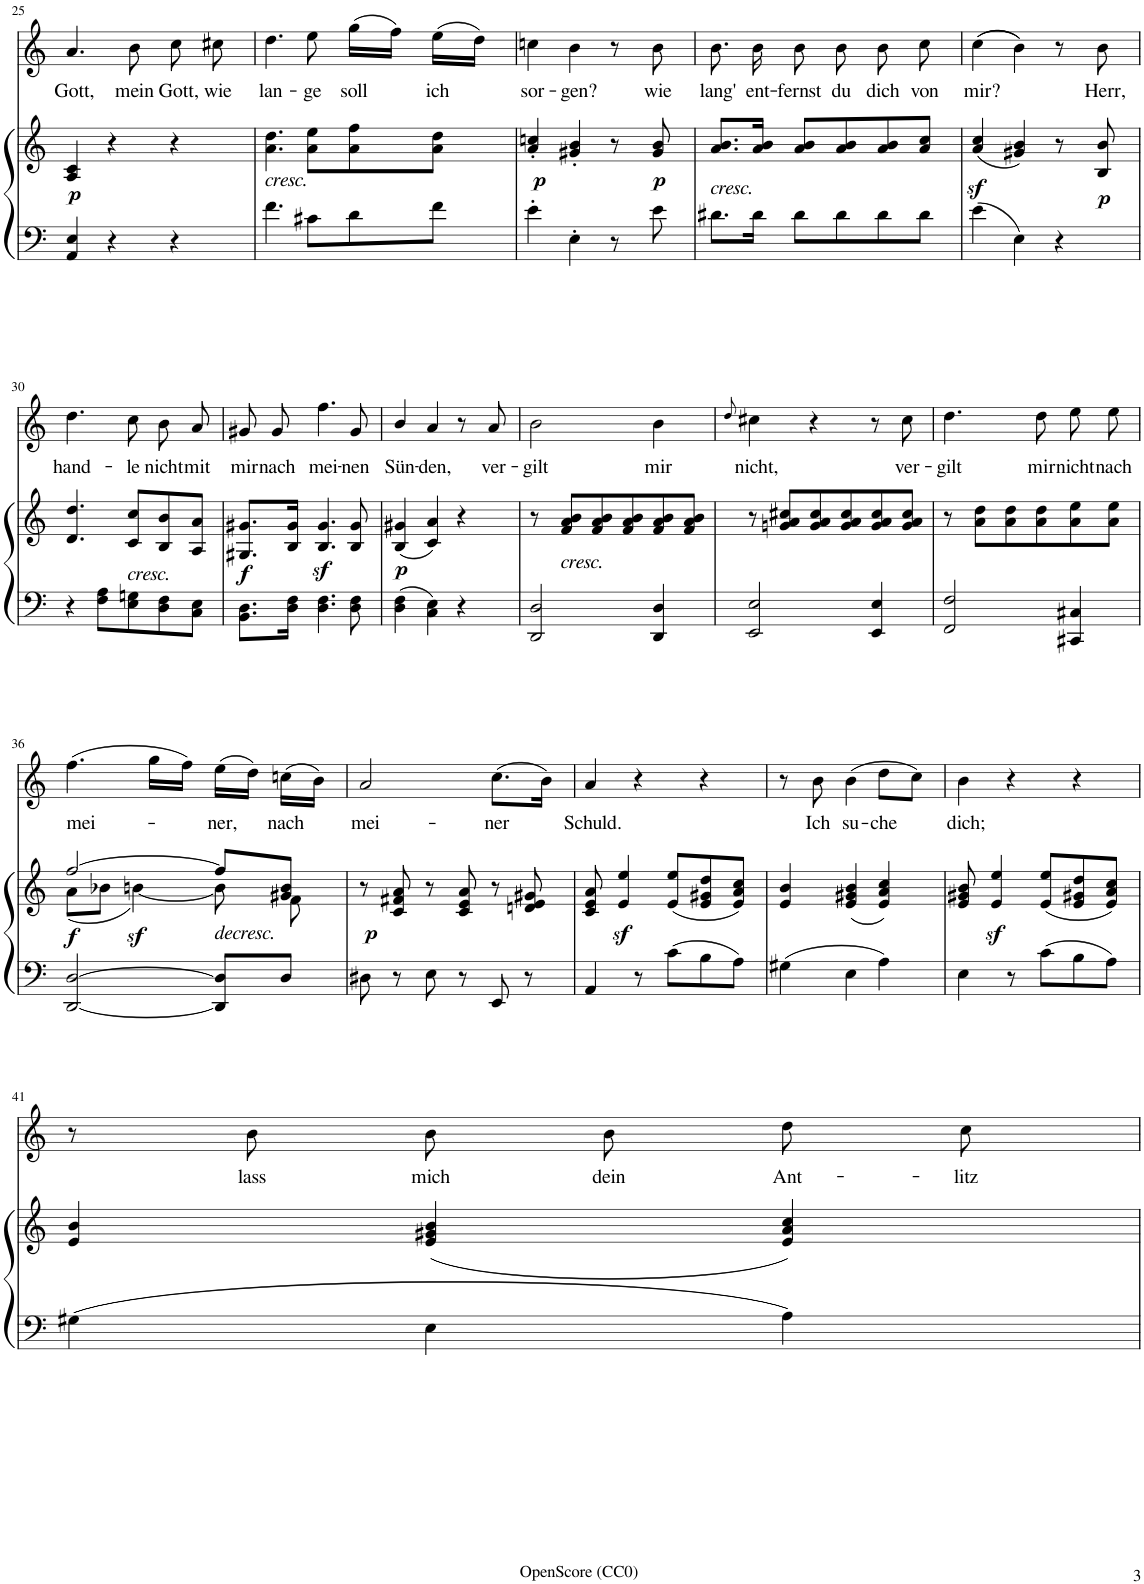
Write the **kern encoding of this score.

**kern	**kern	**dynam	**kern	**text
*part2	*part2	*part2	*part1	*part1
*staff3	*staff2	*staff2/3	*staff1	*staff1
*I"Pianoforte	*	*	*I"Singstimme Voice	*
*I'Pno	*	*	*	*
!!LO:PB:g=z
*clefF4	*clefG2	*	*clefG2	*
*k[]	*k[]	*	*k[]	*
*M3/4	*M3/4	*	*M3/4	*
=25	=25	=25	=25	=25
!	!	!LO:DY:b	!	!LO:LY:b
4AA/ 4E/	4A/ 4c/	p	4.a/	Gott,
4r	4r	.	.	.
!	!	!	!	!LO:LY:b
.	.	.	8b\	mein
!	!	!	!	!LO:LY:b
4r	4r	.	8cc\	Gott,
!	!	!	!	!LO:LY:b
.	.	.	8cc#X\	wie
=26	=26	=26	=26	=26
!	!LO:TX:b:i:t=cresc.	!	!	!
!	!	!	!	!LO:LY:b
4.f\	4.a\ 4.dd\	.	4.dd\	lan-
!	!	!	!	!LO:LY:b
8c#X\L	8a\ 8ee\L	.	8ee\	-ge
!	!	!	!	!LO:LY:b
8d\	8a\ 8ff\	.	(16gg\LL	soll
.	.	.	16ff\JJ)	.
!	!	!	!	!LO:LY:b
8f\J	8a\ 8dd\J	.	(16ee\LL	ich
.	.	.	16dd\JJ)	.
=27	=27	=27	=27	=27
!	!	!LO:DY:b	!	!LO:LY:b
4e'\	4a/' 4ccn/'	p	4ccn\	sor-
!	!	!	!	!LO:LY:b
4E'\	4g#X/' 4b/'	.	4b\	-gen?
8r	8r	.	8r	.
!	!	!LO:DY:b	!	!LO:LY:b
8e\	8g#/ 8b/	p	8b\	wie
=28	=28	=28	=28	=28
!	!LO:TX:b:i:t=cresc.	!	!	!
!	!	!	!	!LO:LY:b
8.d#X\L	8.a/ 8.b/L	.	8.b\	lang'
!	!	!	!	!LO:LY:b
16d#\Jk	16a/ 16b/Jk	.	16b\	ent-
!	!	!	!	!LO:LY:b
8d#\L	8a/ 8b/L	.	8b\	-fernst
!	!	!	!	!LO:LY:b
8d#\	8a/ 8b/	.	8b\	du
!	!	!	!	!LO:LY:b
8d#\	8a/ 8b/	.	8b\	dich
!	!	!	!	!LO:LY:b
8d#\J	8a/ 8cc/J	.	8cc\	von
=29	=29	=29	=29	=29
!	!	!	!	!LO:LY:b
4e\	(4a/z< 4cc/z<	.	((4cc\	mir?
4E\	4g#X/ 4b/)	.	4b\))	.
4r	8r	.	8r	.
!	!	!LO:DY:b	!	!LO:LY:b
.	8B/ 8b/	p	8b\	Herr,
!!LO:LB:g=z
=30	=30	=30	=30	=30
!	!	!	!	!LO:LY:b
4r	4.d/ 4.dd/	.	4.dd\	hand-
8F\ 8A\L	.	.	.	.
!	!LO:TX:b:i:t=cresc.	!	!	!
!	!	!	!	!LO:LY:b
8E\ 8Gn\	8c/ 8cc/L	.	8cc\	-le
!	!	!	!	!LO:LY:b
8D\ 8F\	8B/ 8b/	.	8b\	nicht
!	!	!	!	!LO:LY:b
8C\ 8E\J	8A/ 8a/J	.	8a/	mit
=31	=31	=31	=31	=31
!	!	!LO:DY:b	!	!LO:LY:b
8.BB\ 8.D\L	8.G#X/ 8.g#X/L	f	8g#X/	mir
!	!	!	!	!LO:LY:b
.	.	.	8g#/	nach
16D\ 16F\Jk	16B/ 16g#/Jk	.	.	.
!	!	!	!	!LO:LY:b
4.D\ 4.F\	4.B/z< 4.g#/z<	.	4.ff\	mei-
!	!	!	!	!LO:LY:b
8D\ 8F\	8B/ 8g#/	.	8g#/	-nen
=32	=32	=32	=32	=32
!	!	!LO:DY:b	!	!LO:LY:b
4D\ 4F\	(4B/ 4g#X/	p	4b/	Sün-
!	!	!	!	!LO:LY:b
4C\ 4E\	4c/ 4a/)	.	4a/	-den,
4r	4r	.	8r	.
!	!	!	!	!LO:LY:b
.	.	.	8a/	ver-
=33	=33	=33	=33	=33
!	!	!	!	!LO:LY:b
2DD/ 2D/	8r	.	2b\	-gilt
!	!LO:TX:b:i:t=cresc.	!	!	!
.	8f/ 8a/ 8b/L	.	.	.
.	8f/ 8a/ 8b/	.	.	.
.	8f/ 8a/ 8b/	.	.	.
!	!	!	!	!LO:LY:b
4DD/ 4D/	8f/ 8a/ 8b/	.	4b\	mir
.	8f/ 8a/ 8b/J	.	.	.
=34	=34	=34	=34	=34
.	.	.	8qdd/	.
!	!	!	!	!LO:LY:b
2EE/ 2E/	8r	.	4cc#X\	nicht,
.	8gn/ 8a/ 8cc#X/L	.	.	.
.	8g/ 8a/ 8cc#/	.	4r	.
.	8g/ 8a/ 8cc#/	.	.	.
4EE/ 4E/	8g/ 8a/ 8cc#/	.	8r	.
!	!	!	!	!LO:LY:b
.	8g/ 8a/ 8cc#/J	.	8cc#\	ver-
=35	=35	=35	=35	=35
!	!	!	!	!LO:LY:b
2FF/ 2F/	8r	.	4.dd\	-gilt
.	8a\ 8dd\L	.	.	.
.	8a\ 8dd\	.	.	.
!	!	!	!	!LO:LY:b
.	8a\ 8dd\	.	8dd\	mir
!	!	!	!	!LO:LY:b
4CC#X/ 4C#X/	8a\ 8ee\	.	8ee\	nicht
!	!	!	!	!LO:LY:b
.	8a\ 8ee\J	.	8ee\	nach
!!LO:LB:g=z
=36	=36	=36	=36	=36
*	*^	*	*	*
!	!	!	!LO:DY:b	!	!LO:LY:b
[2DD/ [2D/	[2ff/	(8a\L	f	(4.ff\	mei-
.	.	8b-X\J	.	.	.
!	!	!	!LO:DY:b	!	!
.	.	[4bn\)	sf	.	.
.	.	.	.	16gg\LL	.
.	.	.	.	16ff\JJ)	.
!	!LO:TX:b:i:t=decresc.	!	!	!	!
!	!	!	!	!	!LO:LY:b
8DD/] 8D/]L	8ff/L]	8b\]	.	(16ee\LL	-ner,
.	.	.	.	16dd\JJ)	.
!	!	!	!	!	!LO:LY:b
8D/J	8g#X/ 8b/J	8f\	.	(16ccn\LL	nach
.	.	.	.	16b\JJ)	.
*	*v	*v	*	*	*
=37	=37	=37	=37	=37
!	!	!LO:DY:b	!	!LO:LY:b
8D#X\	8r	p	2a/	mei-
8r	8c/ 8f#X/ 8a/	.	.	.
8E\	8r	.	.	.
8r	8c/ 8e/ 8a/	.	.	.
!	!	!	!	!LO:LY:b
8EE/	8r	.	(8.cc\L	-ner
8r	8dn/ 8e/ 8g#X/	.	.	.
.	.	.	16b\Jk)	.
=38	=38	=38	=38	=38
!	!	!	!	!LO:LY:b
4AA/	8c/ 8e/ 8a/	.	4a/	Schuld.
.	4e/z< 4ee/z<	.	.	.
8r	.	.	4r	.
8c\L	(8e/ 8ee/L	.	.	.
8B\	8e/ 8g#X/ 8dd/	.	4r	.
8A\J	8e/ 8a/ 8cc/J)	.	.	.
=39	=39	=39	=39	=39
4G#X\	4e/ 4b/	.	8r	.
!	!	!	!	!LO:LY:b
.	.	.	8b\	Ich
!	!	!	!	!LO:LY:b
4E\	(4e/ 4g#X/ 4b/	.	(4b\	su-
!	!	!	!	!LO:LY:b
4A\	4e/ 4a/ 4cc/)	.	8dd\L	-che
.	.	.	8cc\J)	.
=40	=40	=40	=40	=40
!	!	!	!	!LO:LY:b
4E\	8e/ 8g#X/ 8b/	.	4b\	dich;
.	4e/z< 4ee/z<	.	.	.
8r	.	.	4r	.
8c\L	(8e/ 8ee/L	.	.	.
8B\	8e/ 8g#X/ 8dd/	.	4r	.
8A\J	8e/ 8a/ 8cc/J)	.	.	.
!!LO:LB:g=z
=41	=41	=41	=41	=41
4G#X\	4e/ 4b/	.	8r	.
!	!	!	!	!LO:LY:b
.	.	.	8b\	lass
!	!	!	!	!LO:LY:b
4E\	(4e/ 4g#X/ 4b/	.	8b\	mich
!	!	!	!	!LO:LY:b
.	.	.	8b\	dein
!	!	!	!	!LO:LY:b
4A\	4e/ 4a/ 4cc/)	.	8dd\	Ant-
!	!	!	!	!LO:LY:b
.	.	.	8cc\	-litz
=	=	=	=	=
*-	*-	*-	*-	*-
